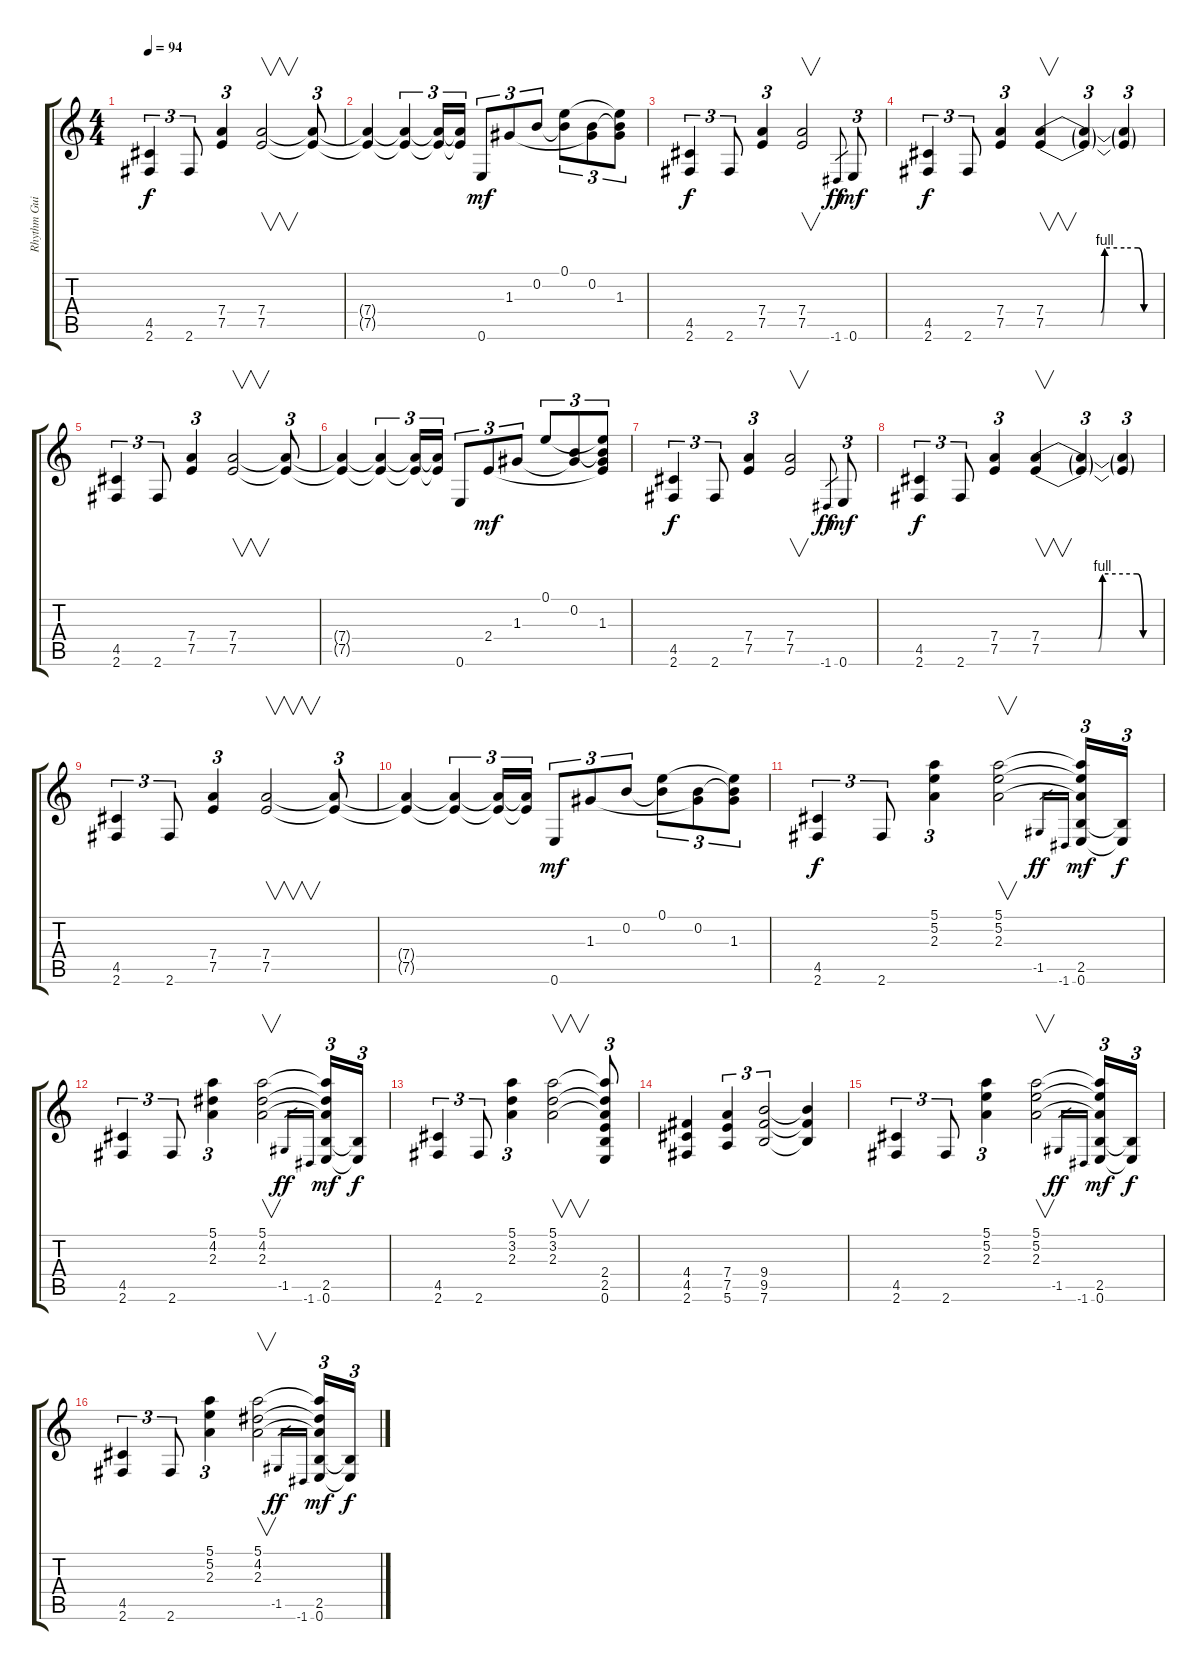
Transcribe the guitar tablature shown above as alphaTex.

\track ("Rhythm Guitar" "Rhythm Gui") {instrument distortionguitar}
\staff {score tabs}
\tuning (E4 B3 G3 D3 A2 E2) {hide}
\ts (4 4)
\tempo 94
\clef g2
\ks c
(4.5 2.6).4{tu (3 2) dy f} 2.6.8{tu (3 2)} (7.4 7.5).4{tu (3 2)} (7.4 7.5).2{v} (7.4{t} 7.5{t}).8{tu (3 2)} |
(7.4{t} 7.5{t}).4 (7.4{t} 7.5{t}).4{tu (3 2)} (7.4{t} 7.5{t}).16{tu (3 2)} (7.4{t} 7.5{t}).16{tu (3 2)} 0.6.8{tu (3 2) dy mf} 1.3.8{tu (3 2)} 0.2.8{tu (3 2)} (0.1 0.2{t}).8{tu (3 2)} (0.2 1.3{t}).8{tu (3 2)} (0.1{t} 0.2{t} 1.3).8{tu (3 2)} |
(4.5 2.6).4{tu (3 2) dy f} 2.6.8{tu (3 2)} (7.4 7.5).4{tu (3 2)} (7.4 7.5).2{v} -1.6.8{gr dy ff} 0.6.8{tu (3 2) dy mf} |
(4.5 2.6).4{tu (3 2) dy f} 2.6.8{tu (3 2)} (7.4 7.5).4{tu (3 2)} (7.4{be (custom 0 0 24 0 26 0 28 0 30 4 40 4 47 4 50 0 52 0 60 0)} 7.5{be (custom 0 0 21 0 28 0 30 4 40 4 47 4 50 0 60 0)}).4{v} (7.4{t} 7.5{t}).4{tu (3 2)} (7.4{t} 7.5{t}).4{tu (3 2)} |
(4.5 2.6).4{tu (3 2)} 2.6.8{tu (3 2)} (7.4 7.5).4{tu (3 2)} (7.4 7.5).2{v} (7.4{t} 7.5{t}).8{tu (3 2)} |
(7.4{t} 7.5{t}).4 (7.4{t} 7.5{t}).4{tu (3 2)} (7.4{t} 7.5{t}).16{tu (3 2)} (7.4{t} 7.5{t}).16{tu (3 2)} 0.6.8{tu (3 2)} 2.4.8{tu (3 2) dy mf} 1.3.8{tu (3 2)} 0.1.8{tu (3 2)} (0.2 1.3{t}).8{tu (3 2)} (0.1{t} 0.2{t} 1.3 2.4{t}).8{tu (3 2)} |
(4.5 2.6).4{tu (3 2) dy f} 2.6.8{tu (3 2)} (7.4 7.5).4{tu (3 2)} (7.4 7.5).2{v} -1.6.8{gr dy ff} 0.6.8{tu (3 2) dy mf} |
(4.5 2.6).4{tu (3 2) dy f} 2.6.8{tu (3 2)} (7.4 7.5).4{tu (3 2)} (7.4{be (custom 0 0 24 0 26 0 28 0 30 4 40 4 47 4 50 0 52 0 60 0)} 7.5{be (custom 0 0 21 0 28 0 30 4 40 4 47 4 50 0 60 0)}).4{v} (7.4{t} 7.5{t}).4{tu (3 2)} (7.4{t} 7.5{t}).4{tu (3 2)} |
(4.5 2.6).4{tu (3 2)} 2.6.8{tu (3 2)} (7.4 7.5).4{tu (3 2)} (7.4 7.5).2{v} (7.4{t} 7.5{t}).8{tu (3 2)} |
(7.4{t} 7.5{t}).4 (7.4{t} 7.5{t}).4{tu (3 2)} (7.4{t} 7.5{t}).16{tu (3 2)} (7.4{t} 7.5{t}).16{tu (3 2)} 0.6.8{tu (3 2) dy mf} 1.3.8{tu (3 2)} 0.2.8{tu (3 2)} (0.1 0.2{t}).8{tu (3 2)} (0.2 1.3{t}).8{tu (3 2)} (0.1{t} 0.2{t} 1.3).8{tu (3 2)} |
(4.5 2.6).4{tu (3 2) dy f} 2.6.8{tu (3 2)} (5.1 5.2 2.3).4{tu (3 2)} (5.1 5.2 2.3).2{v} -1.5.16{gr dy ff} -1.6.16{gr} (5.1{t} 5.2{t} 2.3{t} 2.5 0.6).16{tu (3 2) dy mf} (2.5{t} 0.6{t}).16{tu (3 2) dy f} |
(4.5 2.6).4{tu (3 2)} 2.6.8{tu (3 2)} (5.1 4.2 2.3).4{tu (3 2)} (5.1 4.2 2.3).2{v} -1.5.16{gr dy ff} -1.6.16{gr} (5.1{t} 4.2{t} 2.3{t} 2.5 0.6).16{tu (3 2) dy mf} (2.5{t} 0.6{t}).16{tu (3 2) dy f} |
(4.5 2.6).4{tu (3 2)} 2.6.8{tu (3 2)} (5.1 3.2 2.3).4{tu (3 2)} (5.1 3.2 2.3).2{v} (5.1{t} 3.2{t} 2.3{t} 2.4 2.5 0.6).8{tu (3 2)} |
(4.4 4.5 2.6).4 (7.4 7.5 5.6).4{tu (3 2)} (9.4 9.5 7.6).2{tu (3 2)} (9.4{t} 9.5{t} 7.6{t}).4 |
(4.5 2.6).4{tu (3 2) volume 2} 2.6.8{tu (3 2)} (5.1 5.2 2.3).4{tu (3 2)} (5.1 5.2 2.3).2{v} -1.5.16{gr dy ff} -1.6.16{gr} (5.1{t} 5.2{t} 2.3{t} 2.5 0.6).16{tu (3 2) dy mf} (2.5{t} 0.6{t}).16{tu (3 2) dy f} |
(4.5 2.6).4{tu (3 2)} 2.6.8{tu (3 2)} (5.1 5.2 2.3).4{tu (3 2)} (5.1 4.2 2.3).2{v} -1.5.16{gr dy ff} -1.6.16{gr} (5.1{t} 4.2{t} 2.3{t} 2.5 0.6).16{tu (3 2) dy mf} (2.5{t} 0.6{t}).16{tu (3 2) dy f}
